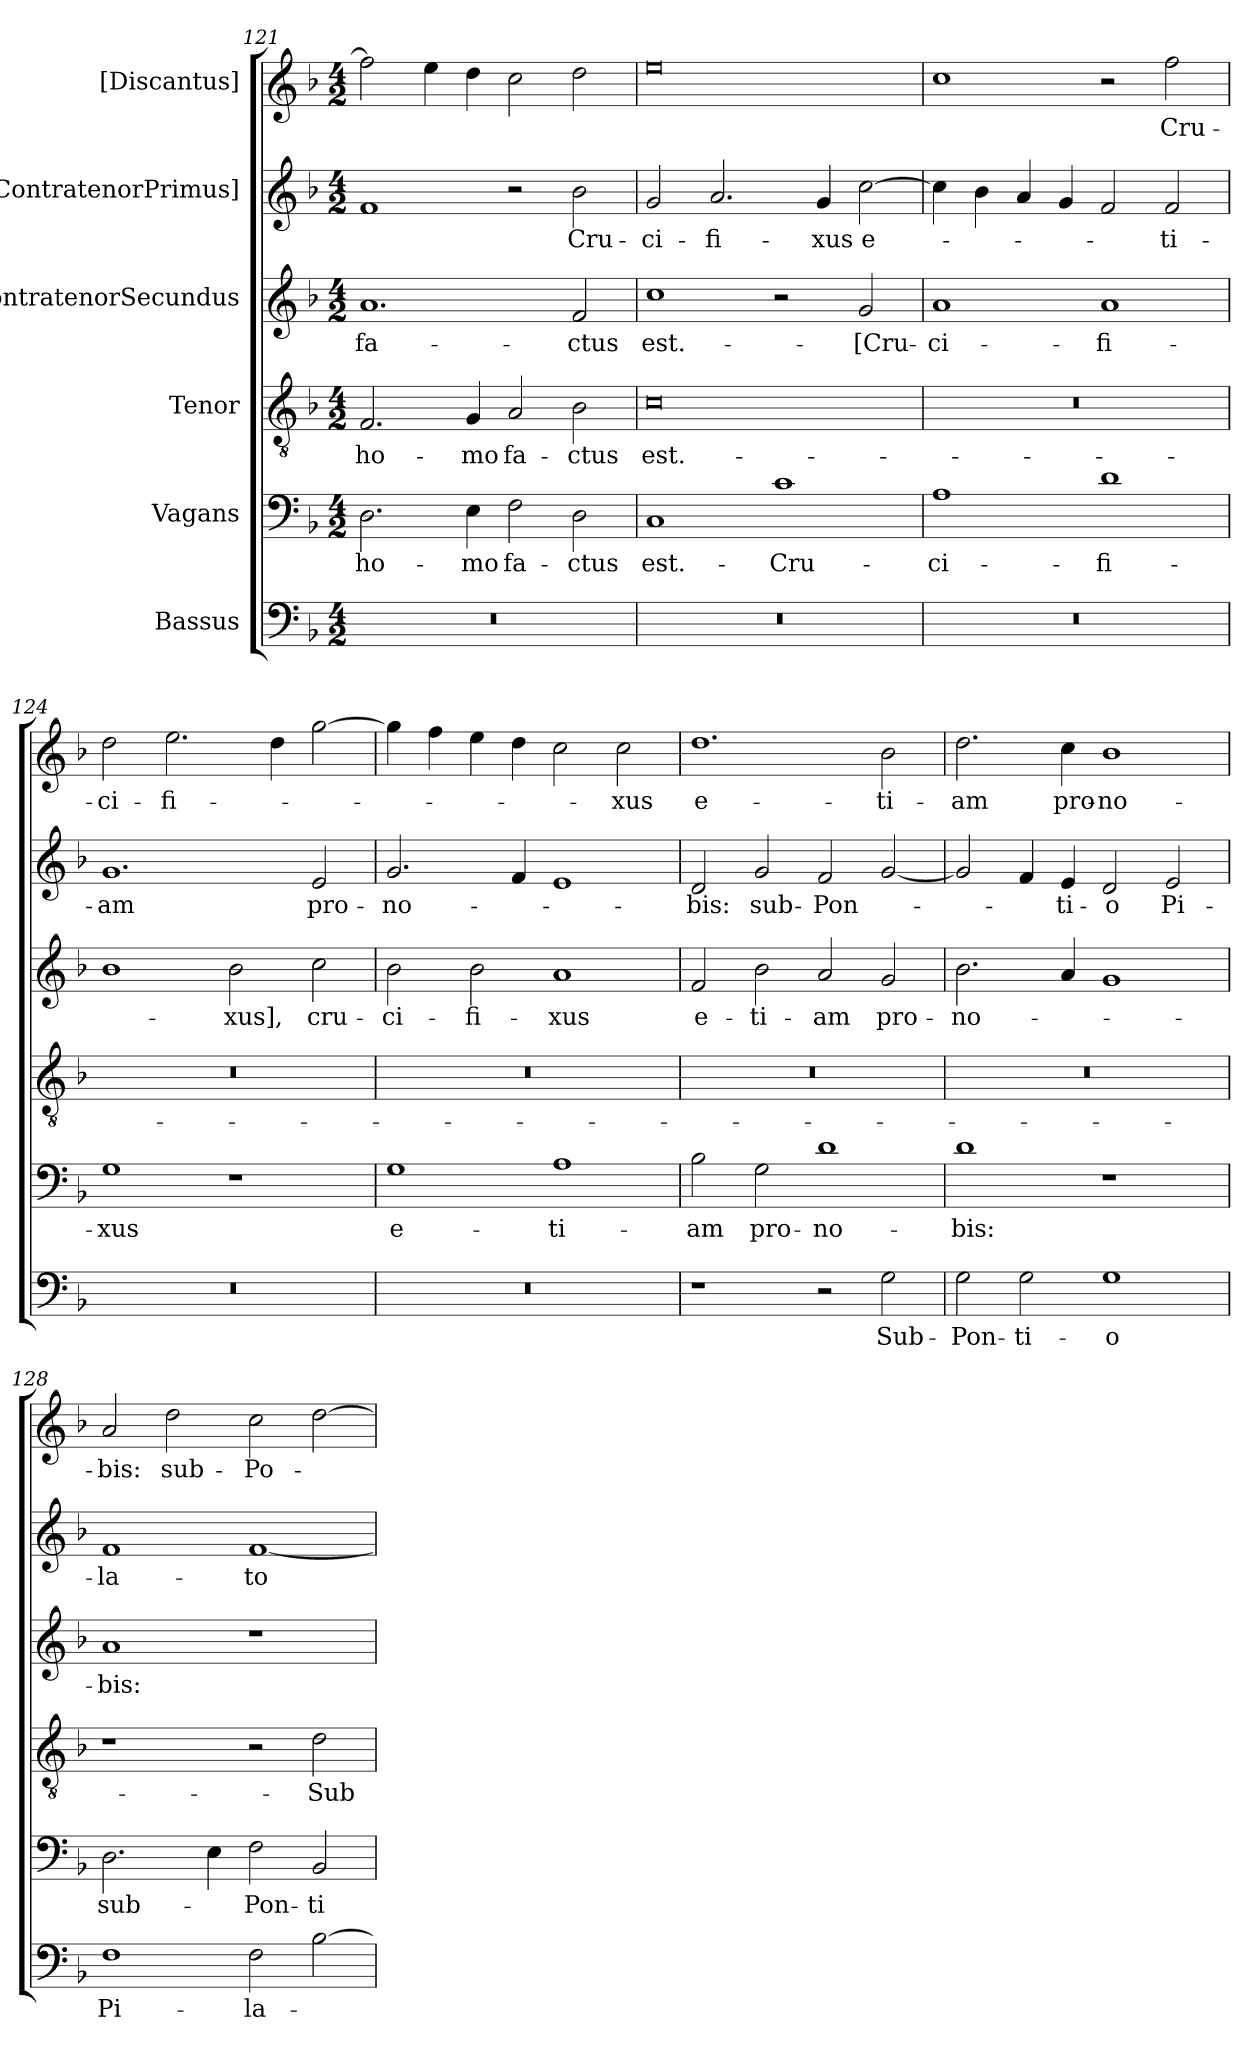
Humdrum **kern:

**kern	**text	**kern	**text	**kern	**text	**kern	**text	**kern	**text	**kern	**text
*part6	*part6	*part5	*part5	*part4	*part4	*part3	*part3	*part2	*part2	*part1	*part1
*staff6	*staff6	*staff5	*staff5	*staff4	*staff4	*staff3	*staff3	*staff2	*staff2	*staff1	*staff1
*I"Bassus	*	*I"Vagans	*	*I"Tenor	*	*I"ContratenorSecundus	*	*I"[ContratenorPrimus]	*	*I"[Discantus]	*
*clefF4	*	*clefF4	*	*clefGv2	*	*clefG2	*	*clefG2	*	*clefG2	*
*k[b-]	*	*k[b-]	*	*k[b-]	*	*k[b-]	*	*k[b-]	*	*k[b-]	*
*M4/2	*	*M4/2	*	*M4/2	*	*M4/2	*	*M4/2	*	*M4/2	*
=121	=121	=121	=121	=121	=121	=121	=121	=121	=121	=121	=121
0r	.	2.D\	ho-	2.F/	ho-	1.a/	fa-	1f/	.	2ff\]	.
.	.	.	.	.	.	.	.	.	.	4ee\	.
.	.	4E\	-mo	4G/	-mo	.	.	.	.	4dd\	.
.	.	2F\	fa-	2A/	fa-	.	.	2r	.	2cc\	.
.	.	2D\	-ctus	2B-\	-ctus	2f/	-ctus	2b-\	Cru-	2dd\	.
=122	=122	=122	=122	=122	=122	=122	=122	=122	=122	=122	=122
0r	.	1C/	est.-	0c\	est.-	1cc\	est.-	2g/	-ci-	0ee\	.
.	.	.	.	.	.	.	.	2.a/	-fi-	.	.
.	.	1c\	Cru-	.	.	2r	.	.	.	.	.
.	.	.	.	.	.	.	.	4g/	-xus	.	.
.	.	.	.	.	.	2g/	[Cru-	[2cc\	e-	.	.
=123	=123	=123	=123	=123	=123	=123	=123	=123	=123	=123	=123
0r	.	1A\	-ci-	0r	.	1a/	-ci-	4cc\]	.	1cc\	.
.	.	.	.	.	.	.	.	4b-\	.	.	.
.	.	.	.	.	.	.	.	4a/	.	.	.
.	.	.	.	.	.	.	.	4g/	.	.	.
.	.	1d\	-fi-	.	.	1a/	-fi-	2f/	.	2r	.
.	.	.	.	.	.	.	.	2f/	-ti-	2ff\	Cru-
=124	=124	=124	=124	=124	=124	=124	=124	=124	=124	=124	=124
0r	.	1G\	-xus	0r	.	1b-\	.	1.g/	-am	2dd\	-ci-
.	.	.	.	.	.	.	.	.	.	2.ee\	-fi-
.	.	1r	.	.	.	2b-\	-xus],	.	.	.	.
.	.	.	.	.	.	.	.	.	.	4dd\	.
.	.	.	.	.	.	2cc\	cru-	2e/	pro-	[2gg\	.
=125	=125	=125	=125	=125	=125	=125	=125	=125	=125	=125	=125
0r	.	1G\	e-	0r	.	2b-\	-ci-	2.g/	no-	4gg\]	.
.	.	.	.	.	.	.	.	.	.	4ff\	.
.	.	.	.	.	.	2b-\	-fi-	.	.	4ee\	.
.	.	.	.	.	.	.	.	4f/	.	4dd\	.
.	.	1A\	-ti-	.	.	1a/	-xus	1e/	.	2cc\	.
.	.	.	.	.	.	.	.	.	.	2cc\	-xus
=126	=126	=126	=126	=126	=126	=126	=126	=126	=126	=126	=126
1r	.	2B-\	-am	0r	.	2f/	e-	2d/	-bis:	1.dd\	e-
.	.	2G\	pro-	.	.	2b-\	-ti-	2g/	sub-	.	.
2r	.	1d\	no-	.	.	2a/	-am	2f/	Pon-	.	.
2G\	Sub-	.	.	.	.	2g/	pro-	[2g/	.	2b-\	-ti-
=127	=127	=127	=127	=127	=127	=127	=127	=127	=127	=127	=127
2G\	Pon-	1d\	-bis:	0r	.	2.b-\	no-	2g/]	.	2.dd\	-am
2G\	-ti-	.	.	.	.	.	.	4f/	.	.	.
.	.	.	.	.	.	4a/	.	4e/	-ti-	4cc\	pro-
1G\	-o	1r	.	.	.	1g/	.	2d/	-o	1b-\	no-
.	.	.	.	.	.	.	.	2e/	Pi-	.	.
=128	=128	=128	=128	=128	=128	=128	=128	=128	=128	=128	=128
1F\	Pi-	2.D\	sub-	1r	.	1a/	-bis:	1f/	-la-	2a/	-bis:
.	.	.	.	.	.	.	.	.	.	2dd\	sub-
.	.	4E\	.	.	.	.	.	.	.	.	.
2F\	-la-	2F\	Pon-	2r	.	1r	.	[1f/	-to	2cc\	Po-
[2B-\	.	2BB-/	-ti-	2d\	Sub-	.	.	.	.	[2dd\	.
=	=	=	=	=	=	=	=	=	=	=	=
*-	*-	*-	*-	*-	*-	*-	*-	*-	*-	*-	*-
